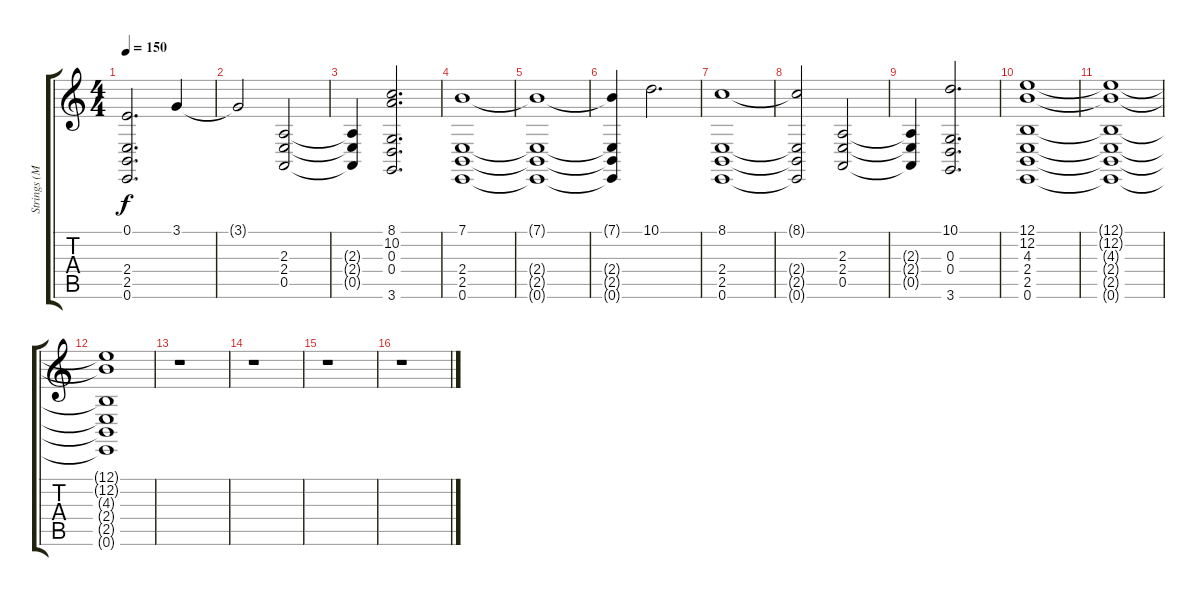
\track ("Strings (MIDI)" "Strings (M") {instrument violin}
\staff {score tabs}
\tuning (E4 B3 G3 D3 A2 E2) {hide}
\ts (4 4)
\tempo 150
\clef g2
\ks c
(0.1 2.4 2.5 0.6).2{d dy f} 3.1.4 |
3.1{t}.2 (2.3 2.4 0.5).2 |
(2.3{t} 2.4{t} 0.5{t}).4 (8.1 10.2 0.3 0.4 3.6).2{d} |
(7.1 2.4 2.5 0.6).1 |
(7.1{t} 2.4{t} 2.5{t} 0.6{t}).1 |
(7.1{t} 2.4{t} 2.5{t} 0.6{t}).4 10.1.2{d} |
(8.1 2.4 2.5 0.6).1 |
(8.1{t} 2.4{t} 2.5{t} 0.6{t}).2 (2.3 2.4 0.5).2 |
(2.3{t} 2.4{t} 0.5{t}).4 (10.1 0.3 0.4 3.6).2{d} |
(12.1 12.2 4.3 2.4 2.5 0.6).1 |
(12.1{t} 12.2{t} 4.3{t} 2.4{t} 2.5{t} 0.6{t}).1 |
(12.1{t} 12.2{t} 4.3{t} 2.4{t} 2.5{t} 0.6{t}).1 |
r.1 |
r.1 |
r.1 |
r.1
